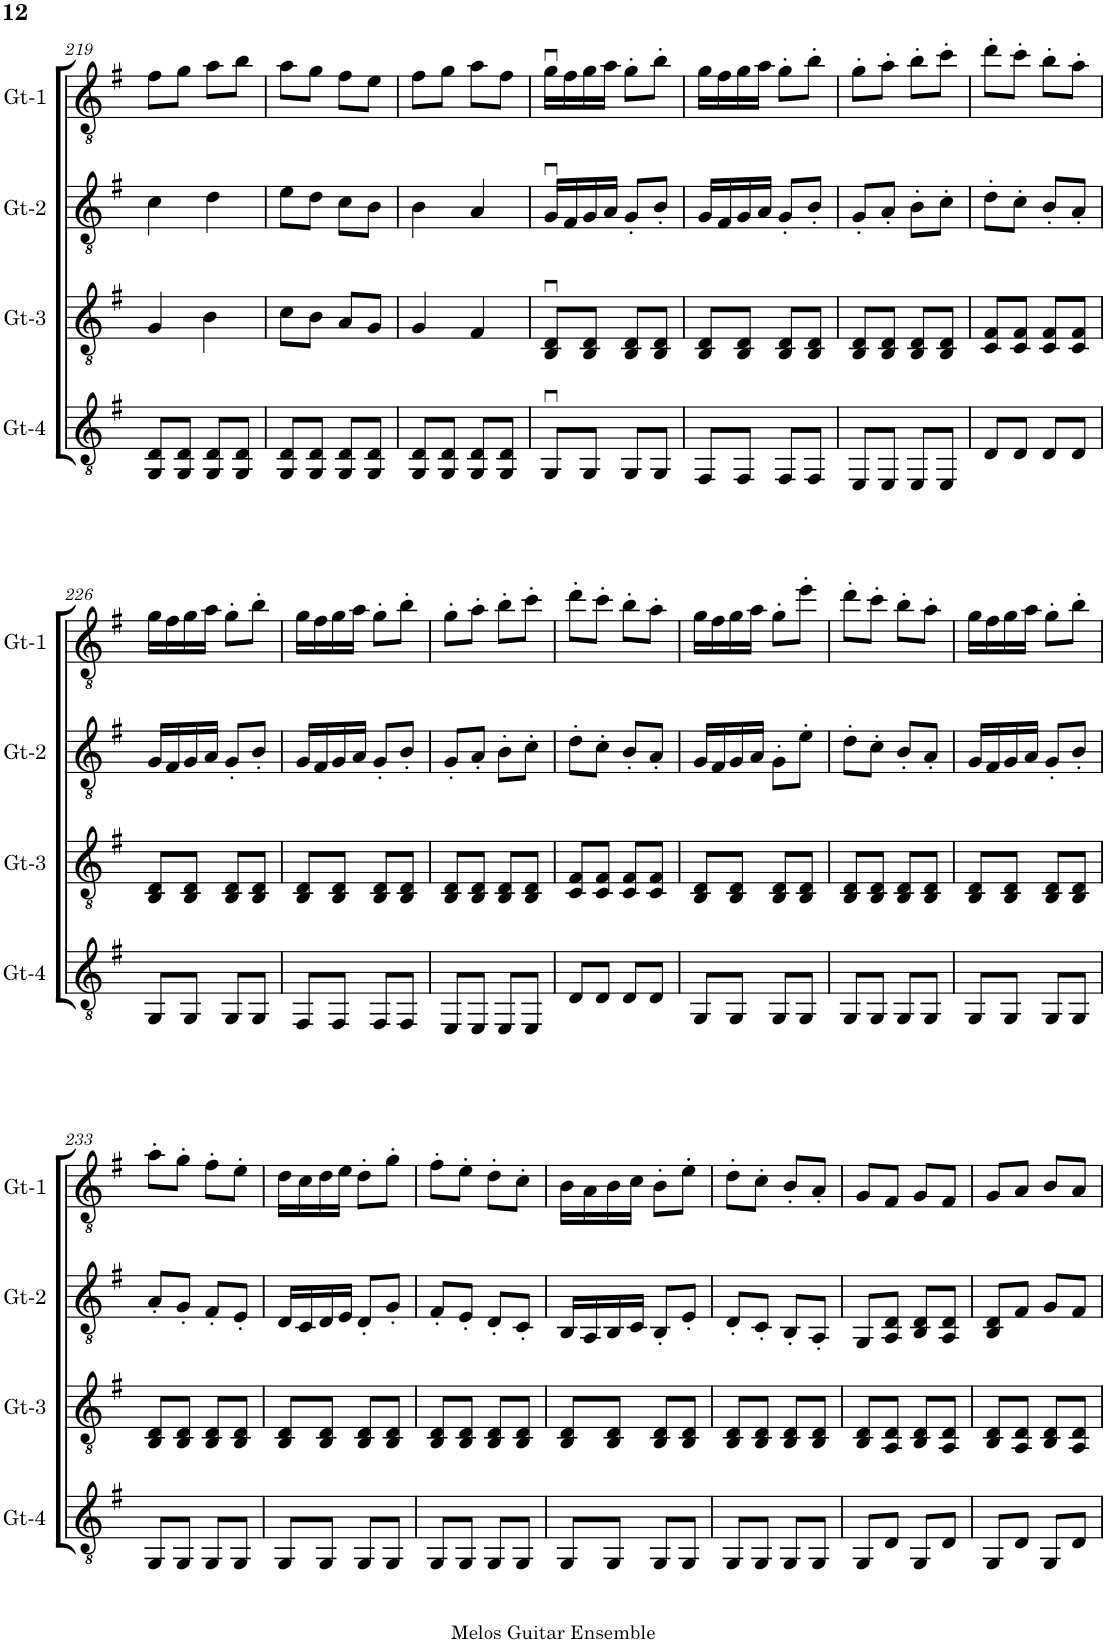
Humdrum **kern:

**kern	**kern	**kern	**kern
*part4	*part3	*part2	*part1
*staff4	*staff3	*staff2	*staff1
*I"Gt-4	*I"Gt-3	*I"Gt-2	*I"Gt-1
*I'Gt-4	*I'Gt-3	*I'Gt-2	*I'Gt-1
!!LO:PB:g=z
*clefGv2	*clefGv2	*clefGv2	*clefGv2
*k[f#]	*k[f#]	*k[f#]	*k[f#]
*M2/4	*M2/4	*M2/4	*M2/4
=219	=219	=219	=219
8GG/ 8D/L	4G/	4c\	8f#\L
8GG/ 8D/J	.	.	8g\J
8GG/ 8D/L	4d\	4d\	8a\L
8GG/ 8D/J	.	.	8b\J
=220	=220	=220	=220
8GG/ 8D/L	8c\L	8e\L	8a\L
8GG/ 8D/J	8B\J	8d\J	8g\J
8GG/ 8D/L	8A/L	8c\L	8f#\L
8GG/ 8D/J	8G/J	8B\J	8e\J
=221	=221	=221	=221
8GG/ 8D/L	4G/	4B\	8f#\L
8GG/ 8D/J	.	.	8g\J
8GG/ 8D/L	4F#/	4A/	8a\L
8GG/ 8D/J	.	.	8f#\J
=222	=222	=222	=222
8GGu/L	8BB/u 8D/uL	16Gu/LL	16gu\LL
.	.	16F#/	16f#\
8GG/J	8BB/ 8D/J	16G/	16g\
.	.	16A/JJ	16a\JJ
8GG/L	8BB/ 8D/L	8G'/L	8g'\L
8GG/J	8BB/ 8D/J	8B'/J	8b'\J
=223	=223	=223	=223
8FF#/L	8BB/ 8D/L	16G/LL	16g\LL
.	.	16F#/	16f#\
8FF#/J	8BB/ 8D/J	16G/	16g\
.	.	16A/JJ	16a\JJ
8FF#/L	8BB/ 8D/L	8G'/L	8g'\L
8FF#/J	8BB/ 8D/J	8B'/J	8b'\J
=224	=224	=224	=224
8EE/L	8BB/ 8D/L	8G'/L	8g'\L
8EE/J	8BB/ 8D/J	8A'/J	8a'\J
8EE/L	8BB/ 8D/L	8B'\L	8b'\L
8EE/J	8BB/ 8D/J	8c'\J	8cc'\J
=225	=225	=225	=225
8D/L	8C/ 8F#/L	8d'\L	8dd'\L
8D/J	8C/ 8F#/J	8c'\J	8cc'\J
8D/L	8C/ 8F#/L	8B'/L	8b'\L
8D/J	8C/ 8F#/J	8A'/J	8a'\J
!!LO:LB:g=z
=226	=226	=226	=226
8GG/L	8BB/ 8D/L	16G/LL	16g\LL
.	.	16F#/	16f#\
8GG/J	8BB/ 8D/J	16G/	16g\
.	.	16A/JJ	16a\JJ
8GG/L	8BB/ 8D/L	8G'/L	8g'\L
8GG/J	8BB/ 8D/J	8B'/J	8b'\J
=227	=227	=227	=227
8FF#/L	8BB/ 8D/L	16G/LL	16g\LL
.	.	16F#/	16f#\
8FF#/J	8BB/ 8D/J	16G/	16g\
.	.	16A/JJ	16a\JJ
8FF#/L	8BB/ 8D/L	8G'/L	8g'\L
8FF#/J	8BB/ 8D/J	8B'/J	8b'\J
=228	=228	=228	=228
8EE/L	8BB/ 8D/L	8G'/L	8g'\L
8EE/J	8BB/ 8D/J	8A'/J	8a'\J
8EE/L	8BB/ 8D/L	8B'\L	8b'\L
8EE/J	8BB/ 8D/J	8c'\J	8cc'\J
=229	=229	=229	=229
8D/L	8C/ 8F#/L	8d'\L	8dd'\L
8D/J	8C/ 8F#/J	8c'\J	8cc'\J
8D/L	8C/ 8F#/L	8B'/L	8b'\L
8D/J	8C/ 8F#/J	8A'/J	8a'\J
=230	=230	=230	=230
8GG/L	8BB/ 8D/L	16G/LL	16g\LL
.	.	16F#/	16f#\
8GG/J	8BB/ 8D/J	16G/	16g\
.	.	16A/JJ	16a\JJ
8GG/L	8BB/ 8D/L	8G'\L	8g'\L
8GG/J	8BB/ 8D/J	8e'\J	8ee'\J
=231	=231	=231	=231
8GG/L	8BB/ 8D/L	8d'\L	8dd'\L
8GG/J	8BB/ 8D/J	8c'\J	8cc'\J
8GG/L	8BB/ 8D/L	8B'/L	8b'\L
8GG/J	8BB/ 8D/J	8A'/J	8a'\J
=232	=232	=232	=232
8GG/L	8BB/ 8D/L	16G/LL	16g\LL
.	.	16F#/	16f#\
8GG/J	8BB/ 8D/J	16G/	16g\
.	.	16A/JJ	16a\JJ
8GG/L	8BB/ 8D/L	8G'/L	8g'\L
8GG/J	8BB/ 8D/J	8B'/J	8b'\J
!!LO:LB:g=z
=233	=233	=233	=233
8GG/L	8BB/ 8D/L	8A'/L	8a'\L
8GG/J	8BB/ 8D/J	8G'/J	8g'\J
8GG/L	8BB/ 8D/L	8F#'/L	8f#'\L
8GG/J	8BB/ 8D/J	8E'/J	8e'\J
=234	=234	=234	=234
8GG/L	8BB/ 8D/L	16D/LL	16d\LL
.	.	16C/	16c\
8GG/J	8BB/ 8D/J	16D/	16d\
.	.	16E/JJ	16e\JJ
8GG/L	8BB/ 8D/L	8D'/L	8d'\L
8GG/J	8BB/ 8D/J	8G'/J	8g'\J
=235	=235	=235	=235
8GG/L	8BB/ 8D/L	8F#'/L	8f#'\L
8GG/J	8BB/ 8D/J	8E'/J	8e'\J
8GG/L	8BB/ 8D/L	8D'/L	8d'\L
8GG/J	8BB/ 8D/J	8C'/J	8c'\J
=236	=236	=236	=236
8GG/L	8BB/ 8D/L	16BB/LL	16B\LL
.	.	16AA/	16A\
8GG/J	8BB/ 8D/J	16BB/	16B\
.	.	16C/JJ	16c\JJ
8GG/L	8BB/ 8D/L	8BB'/L	8B'\L
8GG/J	8BB/ 8D/J	8E'/J	8e'\J
=237	=237	=237	=237
8GG/L	8BB/ 8D/L	8D'/L	8d'\L
8GG/J	8BB/ 8D/J	8C'/J	8c'\J
8GG/L	8BB/ 8D/L	8BB'/L	8B'/L
8GG/J	8BB/ 8D/J	8AA'/J	8A'/J
=238	=238	=238	=238
8GG/L	8BB/ 8D/L	8GG/L	8G/L
8D/J	8AA/ 8D/J	8AA/ 8D/J	8F#/J
8GG/L	8BB/ 8D/L	8BB/ 8D/L	8G/L
8D/J	8AA/ 8D/J	8AA/ 8D/J	8F#/J
=239	=239	=239	=239
8GG/L	8BB/ 8D/L	8BB/ 8D/L	8G/L
8D/J	8AA/ 8D/J	8F#/J	8A/J
8GG/L	8BB/ 8D/L	8G/L	8B/L
8D/J	8AA/ 8D/J	8F#/J	8A/J
=	=	=	=
*-	*-	*-	*-
